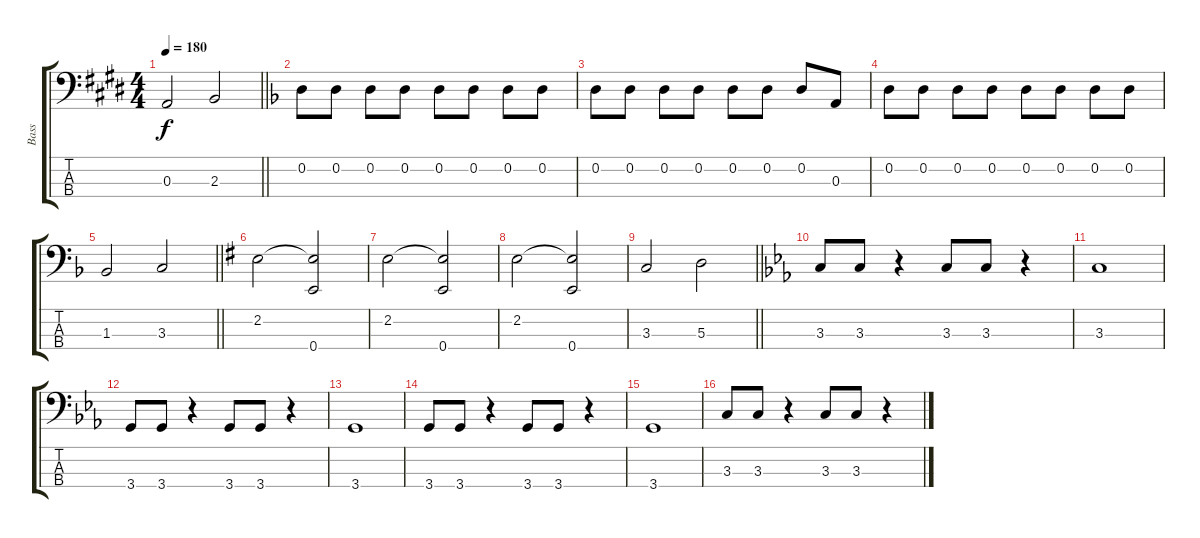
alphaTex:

\track ("Bass" "Bass") {instrument electricbassfinger}
\staff {score tabs}
\tuning (G2 D2 A1 E1) {hide}
\ts (4 4)
\tempo 180
\clef f4
\barLineRight lightlight
\ks e
0.3.2{dy f} 2.3.2 |
\section ("" "")
\ks f
0.2.8 0.2.8 0.2.8 0.2.8 0.2.8 0.2.8 0.2.8 0.2.8 |
0.2.8 0.2.8 0.2.8 0.2.8 0.2.8 0.2.8 0.2.8 0.3.8 |
0.2.8 0.2.8 0.2.8 0.2.8 0.2.8 0.2.8 0.2.8 0.2.8 |
\barLineRight lightlight
1.3.2 3.3.2 |
\section ("" "")
\ks g
2.2.2 (2.2{t} 0.4).2 |
2.2.2 (2.2{t} 0.4).2 |
2.2.2 (2.2{t} 0.4).2 |
\barLineRight lightlight
3.3.2 5.3.2 |
\section ("" "")
\ks eb
3.3.8 3.3.8 r.4 3.3.8 3.3.8 r.4 |
3.3.1 |
3.4.8 3.4.8 r.4 3.4.8 3.4.8 r.4 |
3.4.1 |
3.4.8 3.4.8 r.4 3.4.8 3.4.8 r.4 |
3.4.1 |
3.3.8 3.3.8 r.4 3.3.8 3.3.8 r.4
